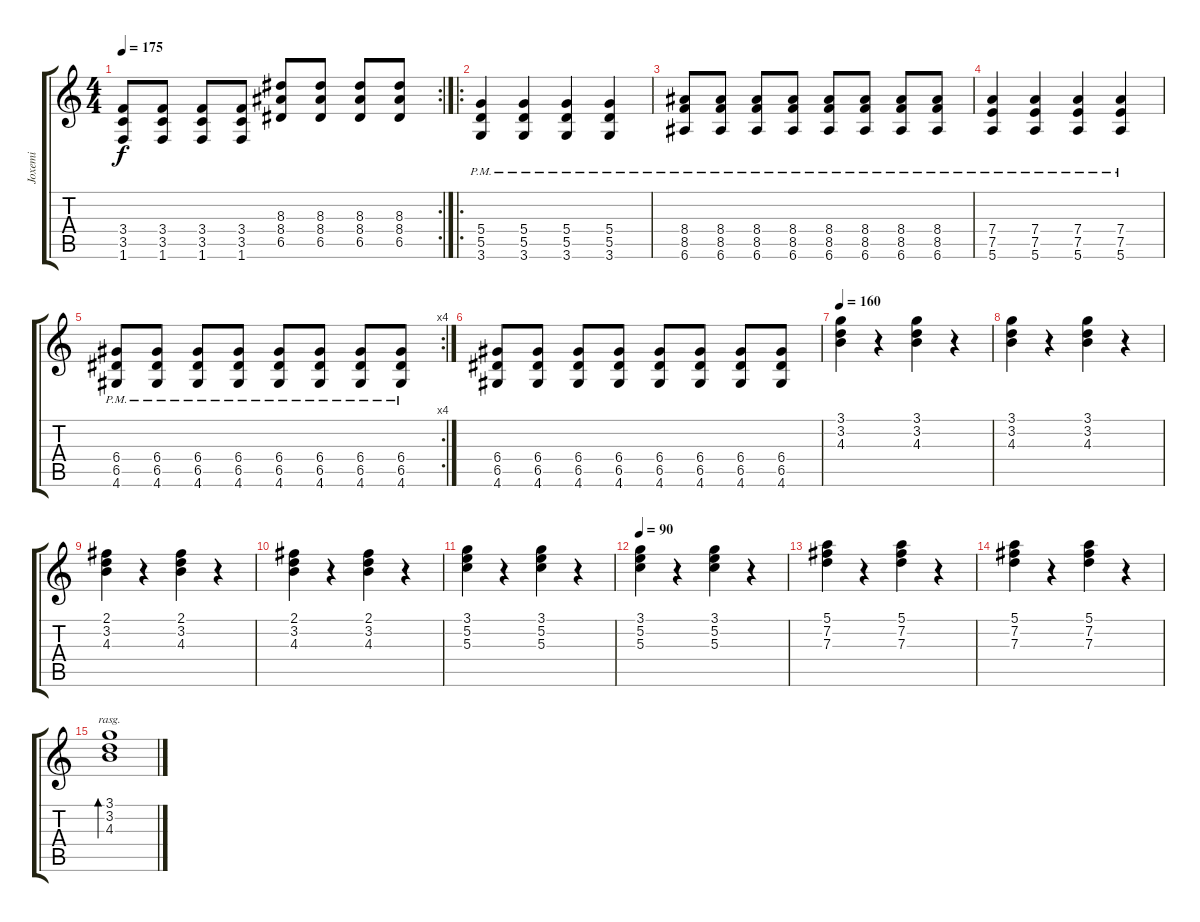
\track ("Joxemi" "Joxemi") {instrument electricguitarclean}
\staff {score tabs}
\tuning (E4 B3 G3 D3 A2 E2) {hide}
\rc 2
\ts (4 4)
\tempo 175
\clef g2
\ks c
(3.4 3.5 1.6).8{dy f} (3.4 3.5 1.6).8 (3.4 3.5 1.6).8 (3.4 3.5 1.6).8 (8.3 8.4 6.5).8 (8.3 8.4 6.5).8 (8.3 8.4 6.5).8 (8.3 8.4 6.5).8 |
\ro
(5.4{pm} 5.5{pm} 3.6{pm}).4 (5.4{pm} 5.5{pm} 3.6{pm}).4 (5.4{pm} 5.5{pm} 3.6{pm}).4 (5.4{pm} 5.5{pm} 3.6{pm}).4 |
(8.4{pm} 8.5{pm} 6.6{pm}).8 (8.4{pm} 8.5{pm} 6.6{pm}).8 (8.4{pm} 8.5{pm} 6.6{pm}).8 (8.4{pm} 8.5{pm} 6.6{pm}).8 (8.4{pm} 8.5{pm} 6.6{pm}).8 (8.4{pm} 8.5{pm} 6.6{pm}).8 (8.4{pm} 8.5{pm} 6.6{pm}).8 (8.4{pm} 8.5{pm} 6.6{pm}).8 |
(7.4{pm} 7.5{pm} 5.6{pm}).4 (7.4 7.5{pm} 5.6{pm}).4 (7.4{pm} 7.5{pm} 5.6{pm}).4 (7.4{pm} 7.5{pm} 5.6{pm}).4 |
\rc 4
(6.4{pm} 6.5{pm} 4.6{pm}).8 (6.4{pm} 6.5{pm} 4.6{pm}).8 (6.4{pm} 6.5{pm} 4.6{pm}).8 (6.4{pm} 6.5{pm} 4.6{pm}).8 (6.4{pm} 6.5 4.6{pm}).8 (6.4{pm} 6.5{pm} 4.6{pm}).8 (6.4{pm} 6.5{pm} 4.6{pm}).8 (6.4{pm} 6.5{pm} 4.6{pm}).8 |
(6.4 6.5 4.6).8 (6.4 6.5 4.6).8 (6.4 6.5 4.6).8 (6.4 6.5 4.6).8 (6.4 6.5 4.6).8 (6.4 6.5 4.6).8 (6.4 6.5 4.6).8 (6.4 6.5 4.6).8 |
\tempo 160
(3.1 3.2 4.3).4{instrument electricguitarclean} r.4 (3.1 3.2 4.3).4 r.4 |
(3.1 3.2 4.3).4 r.4 (3.1 3.2 4.3).4 r.4 |
(2.1 3.2 4.3).4 r.4 (2.1 3.2 4.3).4 r.4 |
(2.1 3.2 4.3).4 r.4 (2.1 3.2 4.3).4 r.4 |
(3.1 5.2 5.3).4 r.4 (3.1 5.2 5.3).4 r.4 |
\tempo 90
(3.1 5.2 5.3).4 r.4 (3.1 5.2 5.3).4 r.4 |
(5.1 7.2 7.3).4 r.4 (5.1 7.2 7.3).4 r.4 |
(5.1 7.2 7.3).4 r.4 (5.1 7.2 7.3).4 r.4 |
(3.1 3.2 4.3).1{bd 480 rasg ii}
